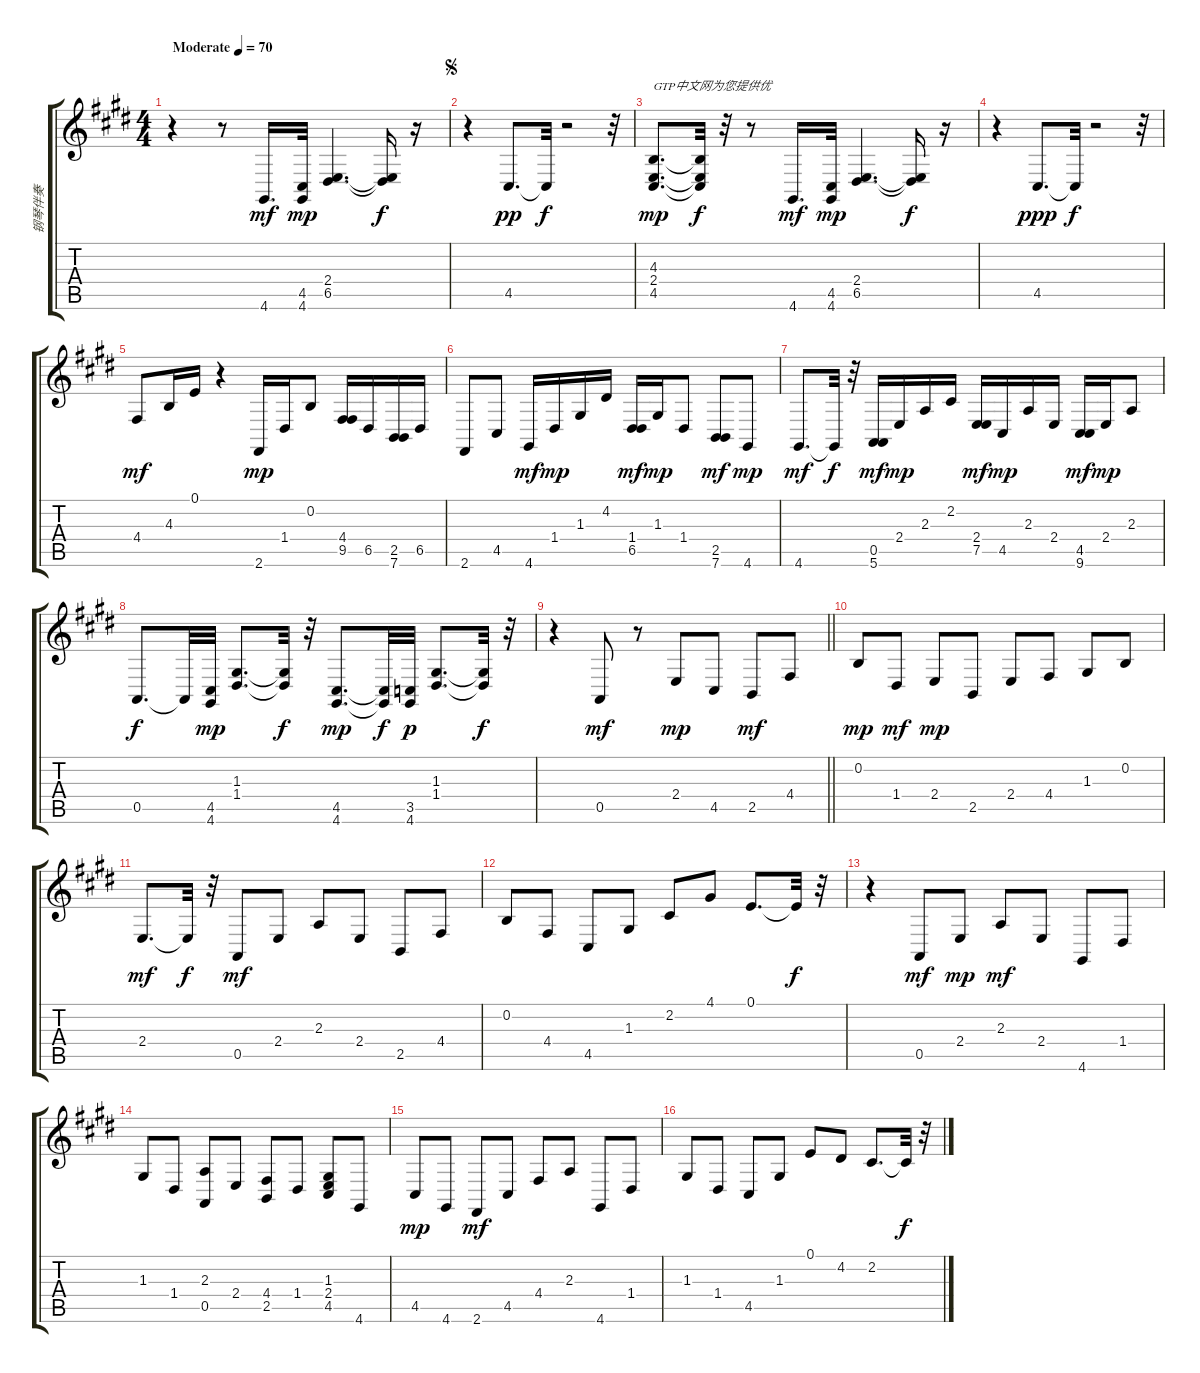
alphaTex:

\track ("钢琴伴奏" "钢琴伴奏") {instrument electricgrandpiano}
\staff {score tabs}
\tuning (E4 B3 G3 D3 A2 E2) {hide}
\ts (4 4)
\tempo (70 "Moderate")
\clef g2
\ks e
r.4{dy mf instrument electricgrandpiano} r.8 4.6.16{d} (4.5 4.6).32{dy mp} (2.4 6.5).4{d} (2.4{t} 6.5{t}).16{dy f} r.16 |
\jump segno
r.4 4.5.8{d dy pp} 4.5{t}.32{dy f} r.2 r.32 |
(4.3 2.4 4.5).8{d txt "GTP中文网为您提供优" dy mp} (4.3{t} 2.4{t} 4.5{t}).32{dy f} r.32 r.8 4.6.16{d dy mf} (4.5 4.6).32{dy mp} (2.4 6.5).4{d} (2.4{t} 6.5{t}).16{dy f} r.16 |
r.4 4.5.8{d dy ppp} 4.5{t}.32{dy f} r.2 r.32 |
4.4.8{dy mf} 4.3.16 0.1.16 r.4 2.6.16{dy mp} 1.4.16 0.2.8 (4.4 9.5).16 6.5.16 (2.5 7.6).16 6.5.16 |
2.6.8 4.5.8 4.6.16{dy mf} 1.4.16{dy mp} 1.3.16 4.2.16 (1.4 6.5).16{dy mf} 1.3.16{dy mp} 1.4.8 (2.5 7.6).8{dy mf} 4.6.8{dy mp} |
4.6.8{d dy mf} 4.6{t}.32{dy f} r.32 (0.5 5.6).16{dy mf} 2.4.16{dy mp} 2.3.16 2.2.16 (2.4 7.5).16{dy mf} 4.5.16{dy mp} 2.3.16 2.4.16 (4.5 9.6).16{dy mf} 2.4.16{dy mp} 2.3.8 |
0.5.8{d dy f} 0.5{t}.32 (4.5 4.6).32{dy mp} (1.3 1.4).8{d} (1.3{t} 1.4{t}).32{dy f} r.32 (4.5 4.6).8{d dy mp} (4.5{t} 4.6{t}).32{dy f} (3.5 4.6).32{dy p} (1.3 1.4).8{d} (1.3{t} 1.4{t}).32{dy f} r.32 |
\barLineRight lightlight
r.4 0.5.8{dy mf} r.8 2.4.8{dy mp} 4.5.8 2.5.8{dy mf} 4.4.8 |
0.2.8{dy mp} 1.4.8{dy mf} 2.4.8{dy mp} 2.5.8 2.4.8 4.4.8 1.3.8 0.2.8 |
2.4.8{d dy mf} 2.4{t}.32{dy f} r.32 0.5.8{dy mf} 2.4.8 2.3.8 2.4.8 2.5.8 4.4.8 |
0.2.8 4.4.8 4.5.8 1.3.8 2.2.8 4.1.8 0.1.8{d} 0.1{t}.32{dy f} r.32 |
r.4 0.5.8{dy mf} 2.4.8{dy mp} 2.3.8{dy mf} 2.4.8 4.6.8 1.4.8 |
1.3.8 1.4.8 (2.3 0.5).8 2.4.8 (4.4 2.5).8 1.4.8 (1.3 2.4 4.5).8 4.6.8 |
4.5.8{dy mp} 4.6.8 2.6.8{dy mf} 4.5.8 4.4.8 2.3.8 4.6.8 1.4.8 |
1.3.8 1.4.8 4.5.8 1.3.8 0.1.8 4.2.8 2.2.8{d} 2.2{t}.32{dy f} r.32
